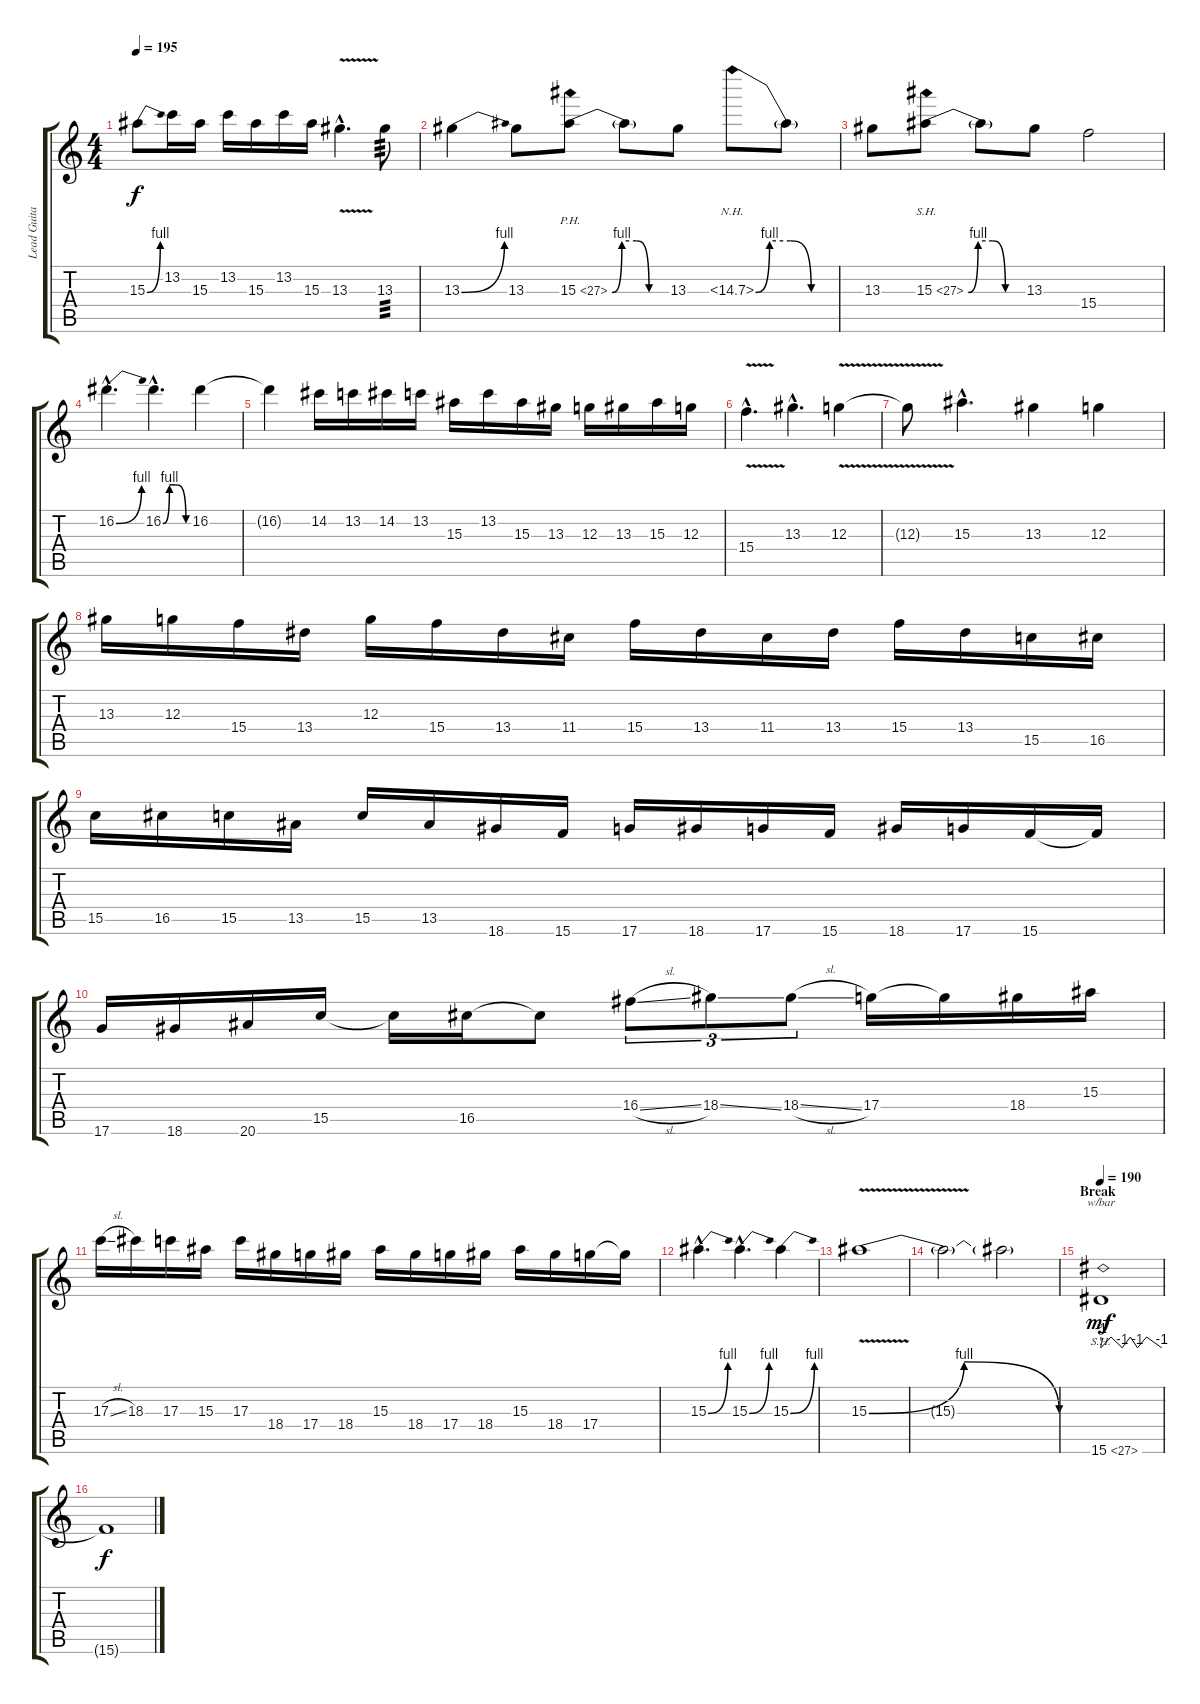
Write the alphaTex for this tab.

\track ("Lead Guitar" "Lead Guita") {instrument distortionguitar}
\staff {score tabs}
\tuning (E4 B3 G3 D3 A2 D2) {hide}
\ts (4 4)
\tempo 195
\clef g2
\ks c
15.3{be (bend 0 0 60 4)}.8{dy f} 13.2.16 15.3.16 13.2.16 15.3.16 13.2.16 15.3.16 13.3{v hac}.4{d} 13.3.8{tp 3} |
13.3{be (bend 0 0 60 4)}.4 13.3.8 15.3{be (custom 0 0 10 4 25 4 38 0 60 0) ph 12}.8 15.3{t}.8 13.3.8 15.3{be (custom 0 0 10 4 25 4 40 0 60 0) nh}.8 15.3{t}.8 |
13.3.8 15.3{be (custom 0 0 10 4 25 4 38 0 60 0) sh 12}.8 15.3{t}.8 13.3.8 15.4.2 |
16.2{be (bend 0 0 60 4) hac}.4{d} 16.2{be (custom 0 0 15 4 30 4 54 0 60 0) hac}.4{d} 16.2.4 |
16.2{t}.4 14.2.16 13.2.16 14.2.16 13.2.16 15.3.16 13.2.16 15.3.16 13.3.16 12.3.16 13.3.16 15.3.16 12.3.16 |
15.4{v hac}.4{d} 13.3{hac}.4{d} 12.3{v}.4 |
12.3{t}.8 15.3{hac}.4{d} 13.3.4 12.3.4 |
13.3.16 12.3.16 15.4.16 13.4.16 12.3.16 15.4.16 13.4.16 11.4.16 15.4.16 13.4.16 11.4.16 13.4.16 15.4.16 13.4.16 15.5.16 16.5.16 |
15.5.16 16.5.16 15.5.16 13.5.16 15.5.16 13.5.16 18.6.16 15.6.16 17.6.16 18.6.16 17.6.16 15.6.16 18.6.16 17.6.16 15.6.16 15.6{t}.16 |
17.6.16 18.6.16 20.6.16 15.5.16 15.5{t}.16 16.5.16 16.5{t}.8 16.4{sl}.8{tu (3 2)} 18.4{ss}.8{tu (3 2)} 18.4{sl}.8{tu (3 2)} 17.4.16 17.4{t}.16 18.4.16 15.3.16 |
17.3{sl}.16 18.3.16 17.3.16 15.3.16 17.3.16 18.4.16 17.4.16 18.4.16 15.3.16 18.4.16 17.4.16 18.4.16 15.3.16 18.4.16 17.4.16 17.4{t}.16 |
15.3{be (bend 0 0 60 4) hac}.4{d} 15.3{be (bend 0 0 60 4) hac}.4{d} 15.3{be (bend 0 0 60 4)}.4 |
15.3{be (bendrelease 0 0 5 4 50 4 60 0) v}.1 |
15.3{t}.2 15.3{t}.2 |
\section ("" "Break")
\tempo 190
15.6{sh 12}.1{tbe (custom default 0 -4 10 0 21 -4 29 0 36 -4 45 0 60 -4) dy mf} |
15.6{t}.1{dy f}
